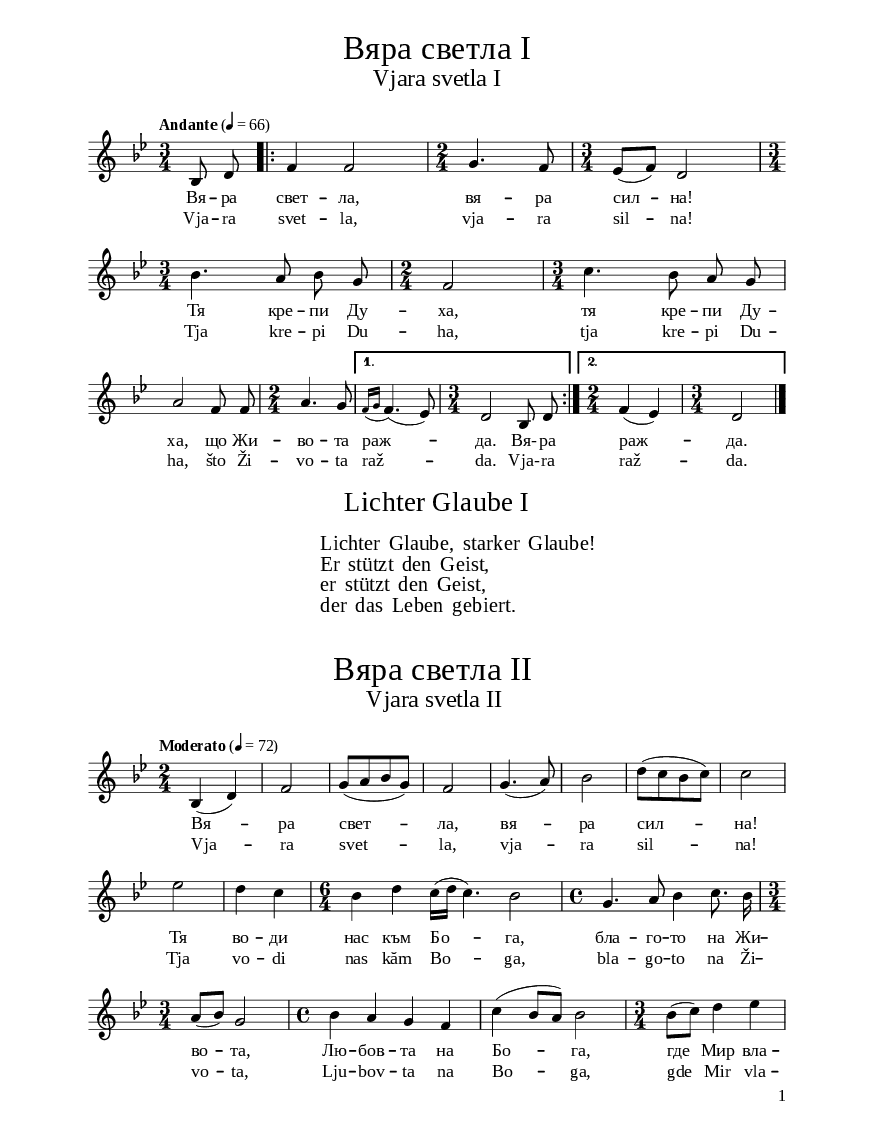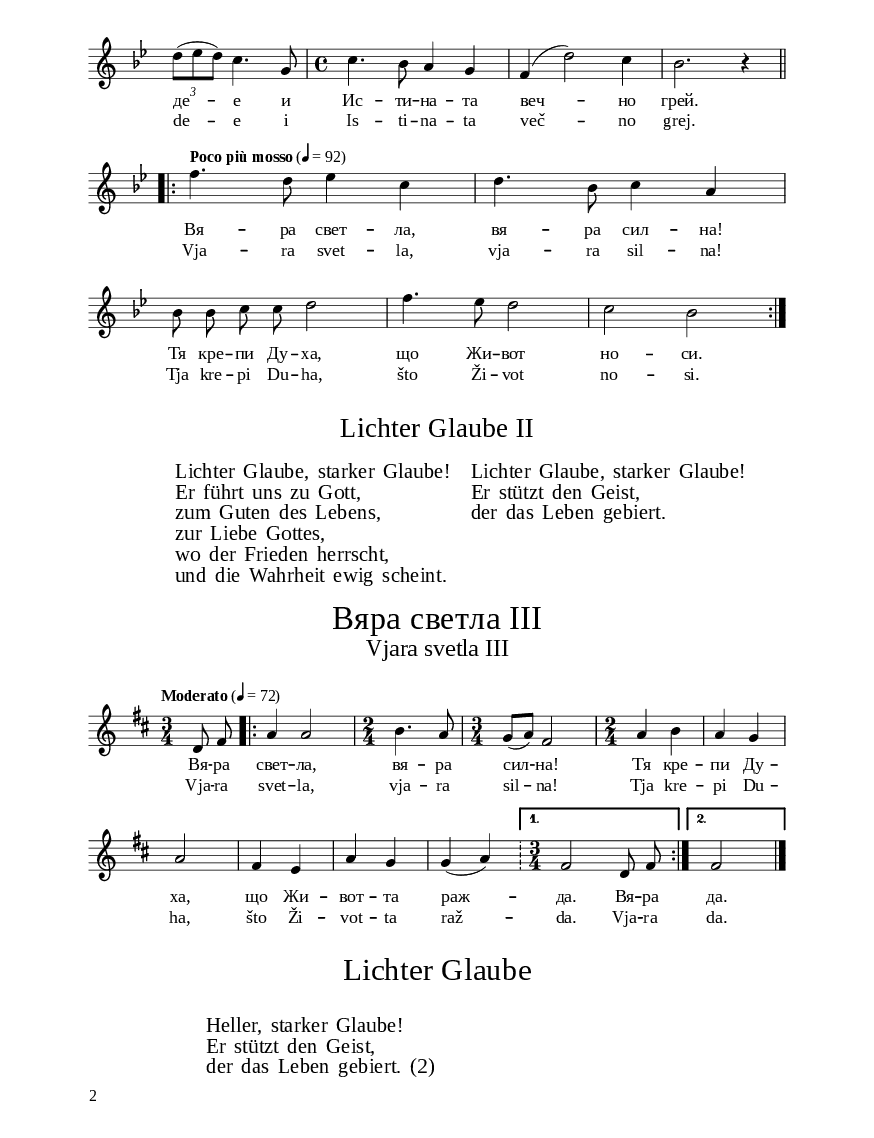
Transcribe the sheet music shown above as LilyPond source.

\version "2.24.2"

% include paper part and global functions
\include "include/globals.ily"

\bookpart {
  \label #'ref170_1
  \tocItem \markup "Вяра светла I – Vjara svetla I "
  \include "include/bookpart-paper.ily"
  \score {
    \include "include/score-layout.ily"

    \new Voice \absolute {
      \clef treble
      \key bes \major
      \time 3/4
      \tempoFunc "Andante" 4 "66"
      \autoBeamOff
      \partial 4
      bes8  d'8 |
      \repeat volta 2 {
        f'4  % 2
        f'2 | % 3
        \time 2/4  % 3
        g'4.  f'8 | \time 3/4 es'8 ( [  f'8 ) ] % 4
        d'2 | % 5
        \time 3/4  | \break % 5
        bes'4.  a'8 bes'8  g'8
        | % 6
        \time 2/4  | % 6
        f'2 | % 7
        \time 3/4  | % 7
        c''4. bes'8  a'8  g'8 |  \break % 8
        a'2 f'8  f'8 |  \time 2/4 a'4.  g'8 |
      }
      \alternative {
        {
          \grace {  f'16 ( [  g'16 ] }  f'4. ) (
          es'8 ) | % 11
          \time 3/4 d'2  bes8 d'8
        }
        { \time 2/4 f'4 (es') | \time 3/4 d'2  }
      }

      \bar "|."
    }

    \addlyrics {
      Вя -- ра свет -- ла, вя -- ра сил
      -- на! Тя кре -- пи Ду -- ха, тя
      кре -- пи Ду -- ха, що Жи -- во --
      та раж -- да. "Вя-" -- ра раж -- да.}
      \addlyrics {
        Vja -- ra svet -- la, vja -- ra sil
        -- na! Tja kre -- pi Du -- ha, tja
        kre -- pi Du -- ha, što Ži -- vo --
        ta raž -- da. "Vja-" -- ra raž -- da.}

        \header {
          title = \titleFunc "Вяра светла I" "Vjara svetla I"
        }

        \midi{}

      } % score



      % include foreign translation(s) of the song
      \version "2.24.2"

\markup \fill-line { \fontsize #deTitleFontSize "Lichter Glaube I" }
\markup \null
\markup \null
\markup \fontsize #deCoupletFontSize {
  \hspace #21
  \override #`(baseline-skip . ,deCoupletBaselineSkip)
%  \override #'(baseline-skip . 2)

\column {

  \line { " "Lichter Glaube, starker Glaube!}

  \line { " "Er stützt den Geist, }
   \line { " "er stützt den Geist, }
  \line { " "der das Leben gebiert.}

  }
}


      \markup \empty-two

      \label #'ref170_2
      \tocItem \markup "Вяра светла II – Vjara svetla II "

      \include "include/bookpart-paper.ily"
      \score {
        \include "include/score-layout.ily"

        \new Voice \absolute {
          \clef treble
          \key bes \major
          \time 2/4
          \tempoFunc "Moderato" 4 "72"
          \autoBeamOff
          bes4 (  d'4 )  f'2 | % 2
          g'8 ( [  a'8  bes'8  g'8 ) ]  f'2
          | % 3
          g'4. (  a'8 )  bes'2 | % 4
          d''8 ( [  c''8  bes'8  c''8 ) ]
          c''2 \break | % 5
          es''2  d''4  c''4 | % 6
          \time 6/4  | % 6
          bes'4  d''4  c''16 ( [  d''16 ]
          c''4. )  bes'2 | % 7
          \time 4/4  | % 7
          g'4.  a'8  bes'4  c''8.
          bes'16 \break | % 8
          \time 3/4  | % 8
          a'8 ( [  bes'8 ) ]  g'2 | % 9
          \time 4/4  | % 9
          bes'4  a'4  g'4  f'4 |
          c''4 (  bes'8 [  a'8 ) ]  bes'2 | % 11
          \time 3/4  | % 11
          bes'8 ( [  c''8 ])   d''4  es''4
          \break | % 12
          \times 2/3  {
            d''8 ( [  es''8  d''8 ) ]
          }
          c''4.  g'8 | % 13
          \time 4/4  | % 13
          c''4.  bes'8  a'4  g'4 | % 14
          f'4 (  d''2 )  c''4 | % 15
          bes'2. r4 \break
          \bar ".|:-||" 
          
            | % 16
            \tempoFunc "Poco più mosso" 4 "92"

            f''4.  d''8  es''4  c''4 | % 17
            d''4.  bes'8  c''4  a'4 \break | % 18
            bes'8  bes'8  c''8  c''8
            d''2 | % 19
            f''4.  es''8  d''2 |
            c''2  bes'2
         \bar ":|."
        }

        \addlyrics {
          Вя -- ра свет --   ла,
          вя -- ра сил --   на!
          Тя во -- ди нас към Бо --
          га, бла -- го -- то на Жи -- во
          -- та, Лю -- бов -- та на Бо --
          га, где  Мир вла -- де --
          е и Ис -- ти -- на -- та веч
          -- но грей. Вя -- ра свет -- ла,
          вя -- ра сил -- на! Тя кре -- пи
          Ду -- ха, що Жи -- вот но -- си.}
          \addlyrics {
            Vja -- ra svet --   la,
            vja -- ra sil --   na!
            Tja vo -- di nas kăm Bo --
            ga, bla -- go -- to na Ži -- vo
            -- ta, Lju -- bov -- ta na Bo --
            ga, gde  Mir vla -- de --
            e i Is -- ti -- na -- ta več
            -- no grej. Vja -- ra svet -- la,
            vja -- ra sil -- na! Tja kre -- pi
            Du -- ha, što Ži -- vot no -- si.}

            \header {
              title = \titleFunc "Вяра светла II " "Vjara svetla II "
            }

            \midi{}

          } % score



          % include foreign translation(s) of the song
          \version "2.24.2"

\markup \fill-line { \fontsize #deTitleFontSize "Lichter Glaube II" }
\markup \null
\markup \null
\markup \fontsize #deCoupletFontSize {
  \hspace #7
  \override #`(baseline-skip . ,deCoupletBaselineSkip)

  \column {

\line { " "Lichter Glaube, starker Glaube!}

\line { " "Er führt uns zu Gott, }

\line { " "zum Guten des Lebens,}

\line { " "zur Liebe Gottes,}

\line { " "wo der Frieden herrscht, }

\line { " "und die Wahrheit ewig scheint.}
\line { " " }

  }
  
   \override #`(baseline-skip . ,deCoupletBaselineSkip)
    \column {

\line { " "Lichter Glaube, starker Glaube!}

\line { " "Er stützt den Geist, }

\line { " "der das Leben gebiert.}

  }
}


          \label #'ref170_3
          \tocItem \markup "Вяра светла III – Vjara svetla III "

          \include "include/bookpart-paper.ily"
          \score {
            \include "include/score-layout.ily"

            \new Voice \absolute {
              \clef treble
              \key d \major
              \time 3/4
              \tempoFunc "Moderato" 4 "72"
               \override Staff.BarLine.gap = 0.5
              \autoBeamOff
              \partial 4
              d'8  fis'8 | \repeat volta 2 {
                a'4  % 2
                a'2 | % 3
                \time 2/4 b'4.  a'8 | \time 3/4 g'8 ( [  a'8 ])  % 4
                fis'2 | % 5
                \time 2/4 a'4 b'4  | % 6
                a'4  g'4 \break | % 7
                a'2 | % 8
                fis'4  e'4 | % 9
                a'4  g'4 |
                g'4 (  a'4 ) \bar "!" |
              }  % 11

              \alternative {
                {\time 3/4 fis'2 d'8 fis'8}
                { fis'2}
              }
              \bar "|."
            }

            \addlyrics {
              Вя -- ра свет --   ла,
              вя -- ра сил --   на! Тя кре -- пи Ду -- ха, що Жи -- вот -- та раж -- да. Вя -- ра да.}
              \addlyrics {
                Vja -- ra svet --   la,
                vja -- ra sil --   na! Tja kre -- pi Du -- ha, što Ži -- vot -- ta raž -- da. Vja -- ra da.}
                \header {
                  title = \titleFunc "Вяра светла III" "Vjara svetla III"
                }

                \midi{}

              } % score



              % include foreign translation(s) of the song
              \version "2.20.0"

\markup \fill-line { \fontsize #6 "Lichter Glaube" }
\markup \null
\markup \null
\markup \fontsize #+2.5 {
  \hspace #10
  \override #'(baseline-skip . 2)

  \column {
    \line { " " }

\line { " " Heller, starker Glaube! }

\line { " " Er stützt den Geist, }

\line { " " der das Leben gebiert. (2)}

  }
}



            } % bookpart

            % Più mosso
            %
